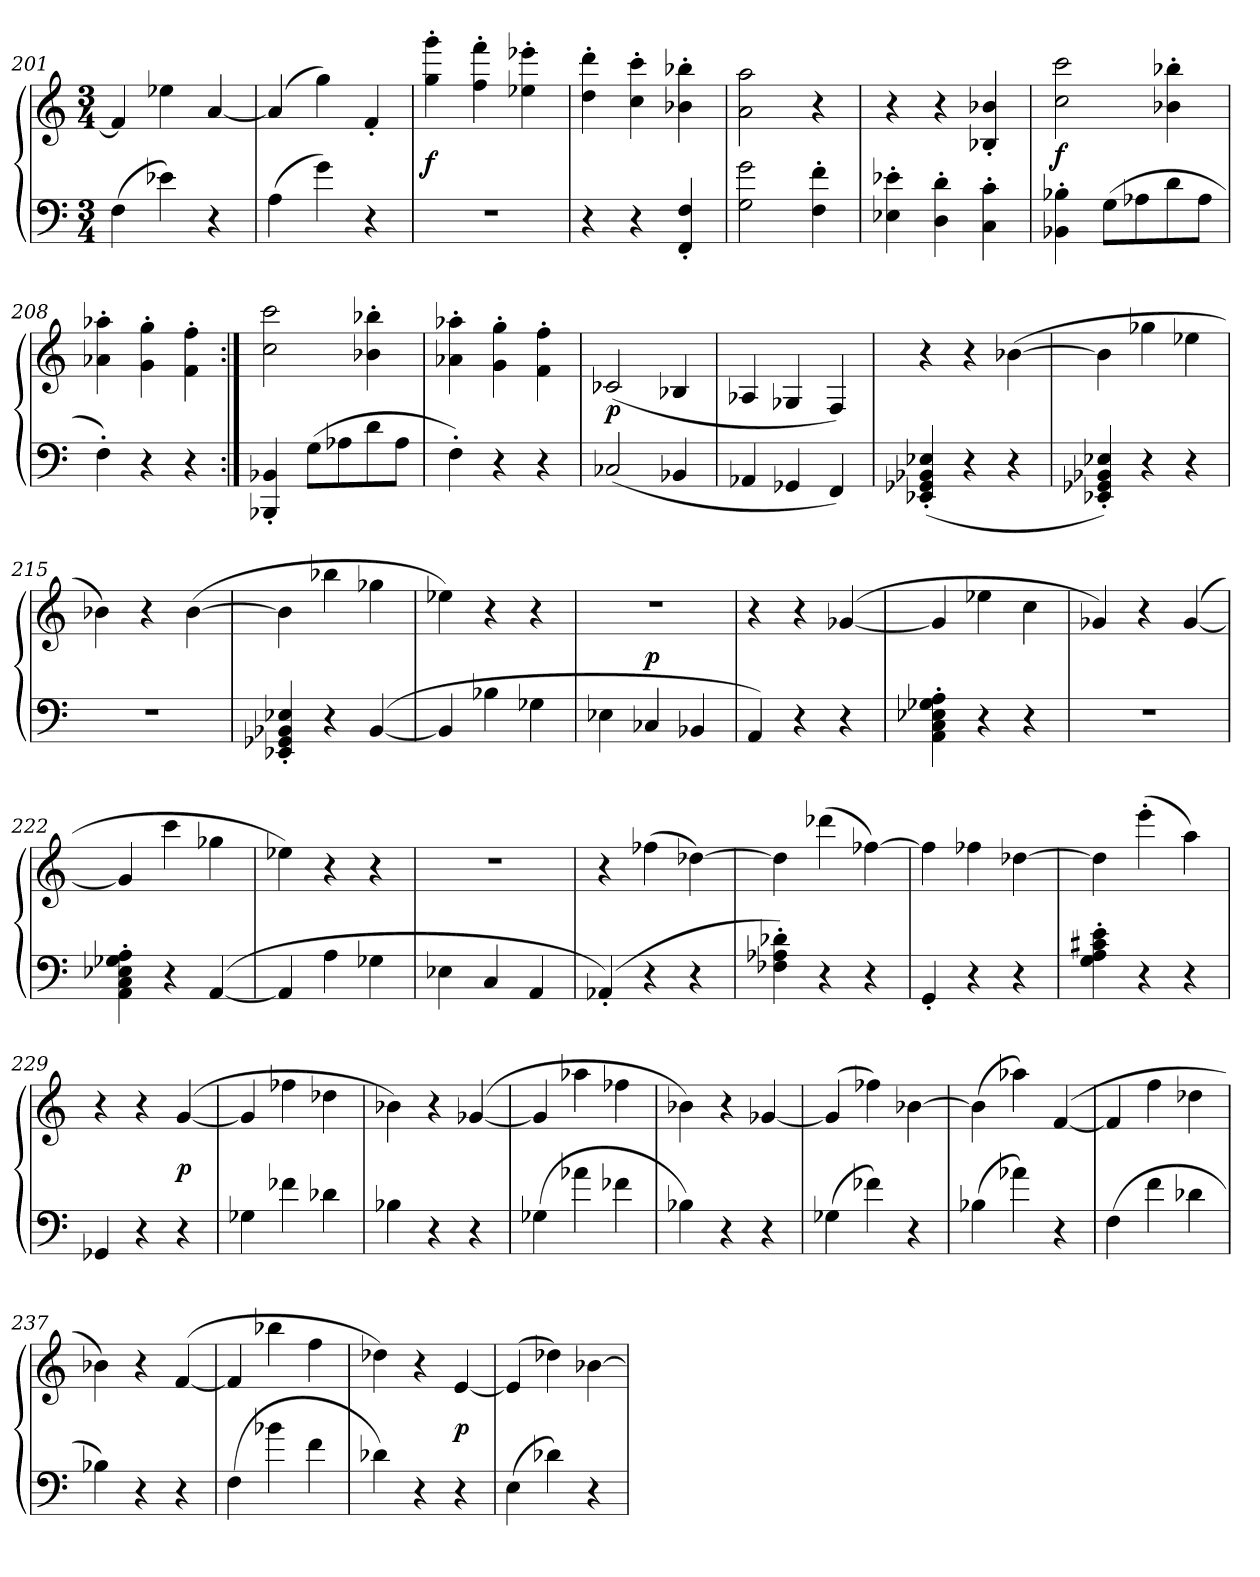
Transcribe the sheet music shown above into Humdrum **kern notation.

**kern	**kern	**dynam
*part1	*part1	*part1
*staff2	*staff1	*staff1/2
*clefF4	*clefG2	*
*k[]	*k[]	*
*M3/4	*M3/4	*
=201	=201	=201
(4F\	4f/]	.
4e-X\)	4ee-X\	.
4r	[4a/	.
=202	=202	=202
(4A\	(4a/]	.
4g\)	4gg\)	.
4r	4f'/	.
=203	=203	=203
2.r	4gg'\ 4ggg'\	f
.	4ff'\ 4fff'\	.
.	4ee-X'\ 4eee-X'\	.
=204	=204	=204
4r	4dd'\ 4ddd'\	.
4r	4cc'\ 4ccc'\	.
4FF'/ 4F'/	4b-X'\ 4bb-X'\	.
=205	=205	=205
2G\ 2g\	2a\ 2aa\	.
4F'\ 4f'\	4r	.
=206	=206	=206
4E-X'\ 4e-X'\	4r	.
4D'\ 4d'\	4r	.
4C'\ 4c'\	4B-X'/ 4b-X'/	.
=207	=207	=207
4BB-X'\ 4B-X'\	2cc\ 2ccc\	f
(8G\L	.	.
8A-X\	.	.
8d\	4b-X'\ 4bb-X'\	.
8A-\J	.	.
=208	=208	=208
4F'\)	4a-X'\ 4aa-X'\	.
4r	4g'\ 4gg'\	.
4r	4f'\ 4ff'\	.
=209:|!	=209:|!	=209:|!
4BBB-X'/ 4BB-X'/	2cc\ 2ccc\	.
(8G\L	.	.
8A-X\	.	.
8d\	4b-X'\ 4bb-X'\	.
8A-\J	.	.
=210	=210	=210
4F'\)	4a-X'\ 4aa-X'\	.
4r	4g'\ 4gg'\	.
4r	4f'\ 4ff'\	.
=211	=211	=211
(2C-X/	(2c-X/	p
4BB-X/	4B-X/	.
=212	=212	=212
4AA-X/	4A-X/	.
4GG-X/	4G-X/	.
4FF/)	4F/)	.
=213	=213	=213
(4EE-X'/ 4GG-X'/ 4BB-X'/ 4E-X'/	4r	.
4r	4r	.
4r	([4b-X\	.
=214	=214	=214
4EE-X'/ 4GG-X'/ 4BB-X'/ 4E-X'/)	4b-\]	.
4r	4gg-X\	.
4r	4ee-X\	.
=215	=215	=215
2.r	4b-X\)	.
.	4r	.
.	([4b-\	.
=216	=216	=216
4EE-X'/ 4GG-X'/ 4BB-X'/ 4E-X'/	4b-\]	.
4r	4bb-X\	.
([4BB-/	4gg-X\	.
=217	=217	=217
4BB-/]	4ee-X\)	.
4B-X\	4r	.
4G-X\	4r	.
=218	=218	=218
4E-X\	2.r	.
4C-X/	.	p
4BB-X/	.	.
=219	=219	=219
4AA/)	4r	.
4r	4r	.
4r	([4g-X/	.
=220	=220	=220
4AA'\ 4C'\ 4E-X'\ 4G-X'\ 4A'\	4g-/]	.
4r	4ee-X\	.
4r	4cc\	.
=221	=221	=221
2.r	4g-X/)	.
.	4r	.
.	([4g-/	.
=222	=222	=222
4AA'\ 4C'\ 4E-X'\ 4G-X'\ 4A'\	4g-/]	.
4r	4ccc\	.
([4AA/	4gg-X\	.
=223	=223	=223
4AA/]	4ee-X\)	.
4A\	4r	.
4G-X\	4r	.
=224	=224	=224
4E-X\	2.r	.
4C/	.	.
4AA/	.	.
=225	=225	=225
(4AA-X'/)	4r	.
4r	(4ff-X\	.
4r	[4dd-X\)	.
=226	=226	=226
4F-X'\ 4A-X'\ 4d-X'\)	4dd-\]	.
4r	(4ddd-X\	.
4r	[4ff-X\)	.
=227	=227	=227
4GG'/	4ff-\]	.
4r	4ff-X\	.
4r	[4dd-X\	.
=228	=228	=228
4G'\ 4A'\ 4c#X'\ 4e'\	4dd-\]	.
4r	(4eee'\	.
4r	4aa\)	.
=229	=229	=229
4GG-X/	4r	.
4r	4r	.
4r	([4g/	p
=230	=230	=230
4G-X\	4g/]	.
4f-X\	4ff-X\	.
4d-X\	4dd-X\	.
=231	=231	=231
4B-X\	4b-X\)	.
4r	4r	.
4r	([4g-X/	.
=232	=232	=232
(4G-X\	4g-/]	.
4a-X\	4aa-X\	.
4f-X\	4ff-X\	.
=233	=233	=233
4B-X\)	4b-X\)	.
4r	4r	.
4r	[4g-X/	.
=234	=234	=234
(4G-X\	(4g-/]	.
4f-X\)	4ff-X\)	.
4r	[4b-X\	.
=235	=235	=235
(4B-X\	(4b-\]	.
4a-X\)	4aa-X\)	.
4r	([4f/	.
=236	=236	=236
(4F\	4f/]	.
4f\	4ff\	.
4d-X\	4dd-X\	.
=237	=237	=237
4B-X\)	4b-X\)	.
4r	4r	.
4r	([4f/	.
=238	=238	=238
(4F\	4f/]	.
4b-X\	4bb-X\	.
4f\	4ff\	.
=239	=239	=239
4d-X\)	4dd-X\)	.
4r	4r	.
4r	[4e/	p
=240	=240	=240
(4E\	(4e/]	.
4d-X\)	4dd-X\)	.
4r	[4b-X\	.
=	=	=
*-	*-	*-
